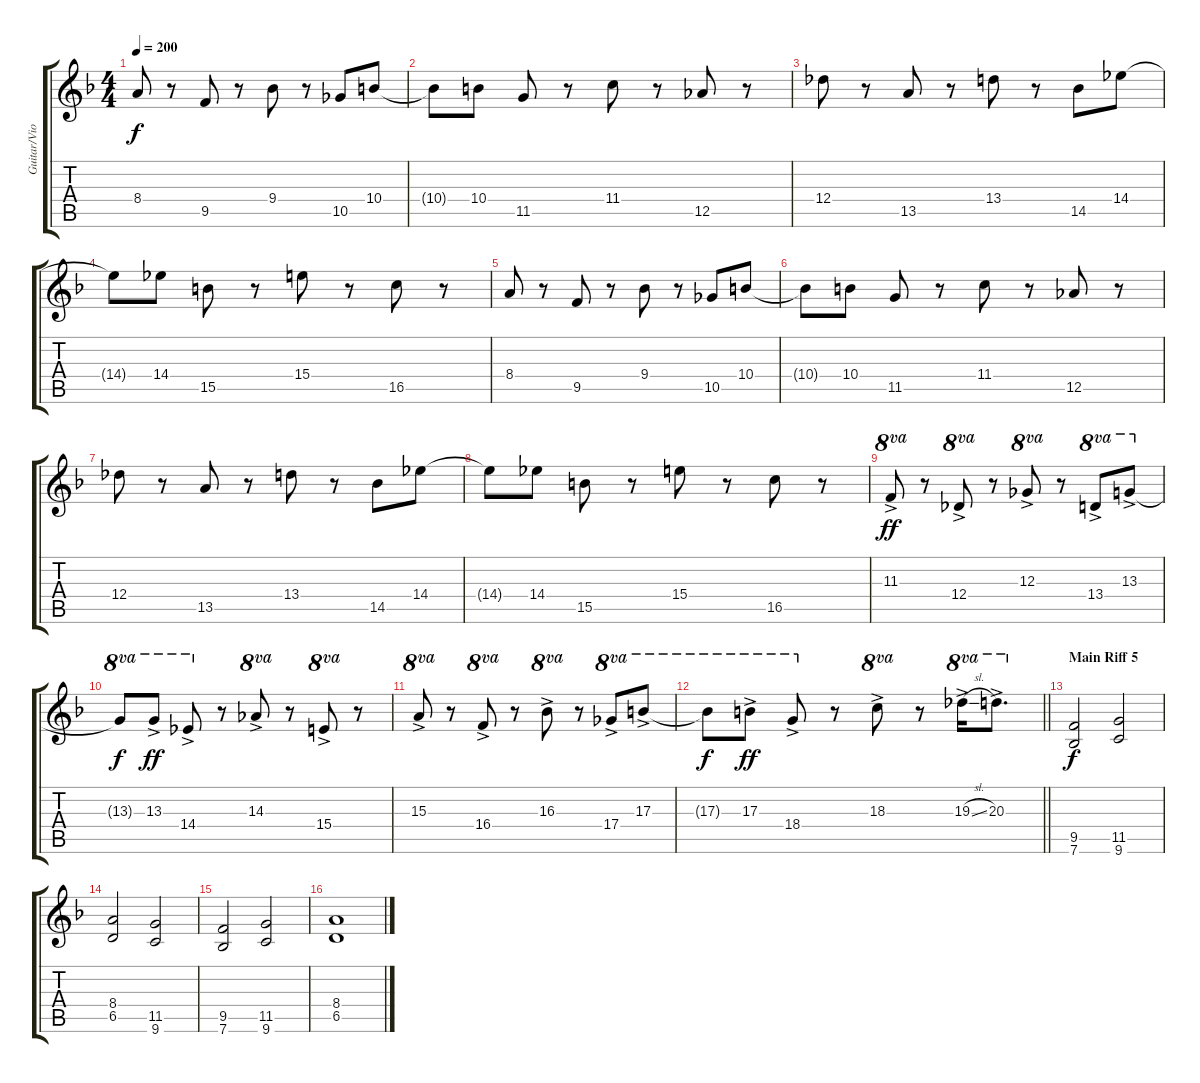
\track ("Guitar/Violin" "Guitar/Vio") {instrument distortionguitar}
\staff {score tabs}
\tuning (Eb4 Bb3 Gb3 Db3 Ab2 Eb2) {hide}
\ts (4 4)
\tempo 200
\clef g2
\ks dminor
8.4.8{dy f} r.8 9.5.8 r.8 9.4.8 r.8 10.5.8 10.4.8 |
10.4{t}.8 10.4.8 11.5.8 r.8 11.4.8 r.8 12.5.8 r.8 |
12.4.8 r.8 13.5.8 r.8 13.4.8 r.8 14.5.8 14.4.8 |
14.4{t}.8 14.4.8 15.5.8 r.8 15.4.8 r.8 16.5.8 r.8 |
8.4.8 r.8 9.5.8 r.8 9.4.8 r.8 10.5.8 10.4.8 |
10.4{t}.8 10.4.8 11.5.8 r.8 11.4.8 r.8 12.5.8 r.8 |
12.4.8 r.8 13.5.8 r.8 13.4.8 r.8 14.5.8 14.4.8 |
14.4{t}.8 14.4.8 15.5.8 r.8 15.4.8 r.8 16.5.8 r.8 |
11.3{ac}.8{ot 8va dy ff} r.8 12.4{ac}.8{ot 8va} r.8 12.3{ac}.8{ot 8va} r.8 13.4{ac}.8{ot 8va} 13.3{ac}.8{ot 8va} |
13.3{t}.8{ot 8va dy f} 13.3{ac}.8{ot 8va dy ff} 14.4{ac}.8{ot 8va} r.8 14.3{ac}.8{ot 8va} r.8 15.4{ac}.8{ot 8va} r.8 |
15.3{ac}.8{ot 8va} r.8 16.4{ac}.8{ot 8va} r.8 16.3{ac}.8{ot 8va} r.8 17.4{ac}.8{ot 8va} 17.3{ac}.8{ot 8va} |
\barLineRight lightlight
17.3{t}.8{ot 8va dy f} 17.3{ac}.8{ot 8va dy ff} 18.4{ac}.8{ot 8va} r.8 18.3{ac}.8{ot 8va} r.8 19.3{sl ac}.16{ot 8va} 20.3{ac}.8{d ot 8va} |
\section ("" "Main Riff 5")
(9.5 7.6).2{dy f} (11.5 9.6).2 |
(8.4 6.5).2 (11.5 9.6).2 |
(9.5 7.6).2 (11.5 9.6).2 |
(8.4 6.5).1
